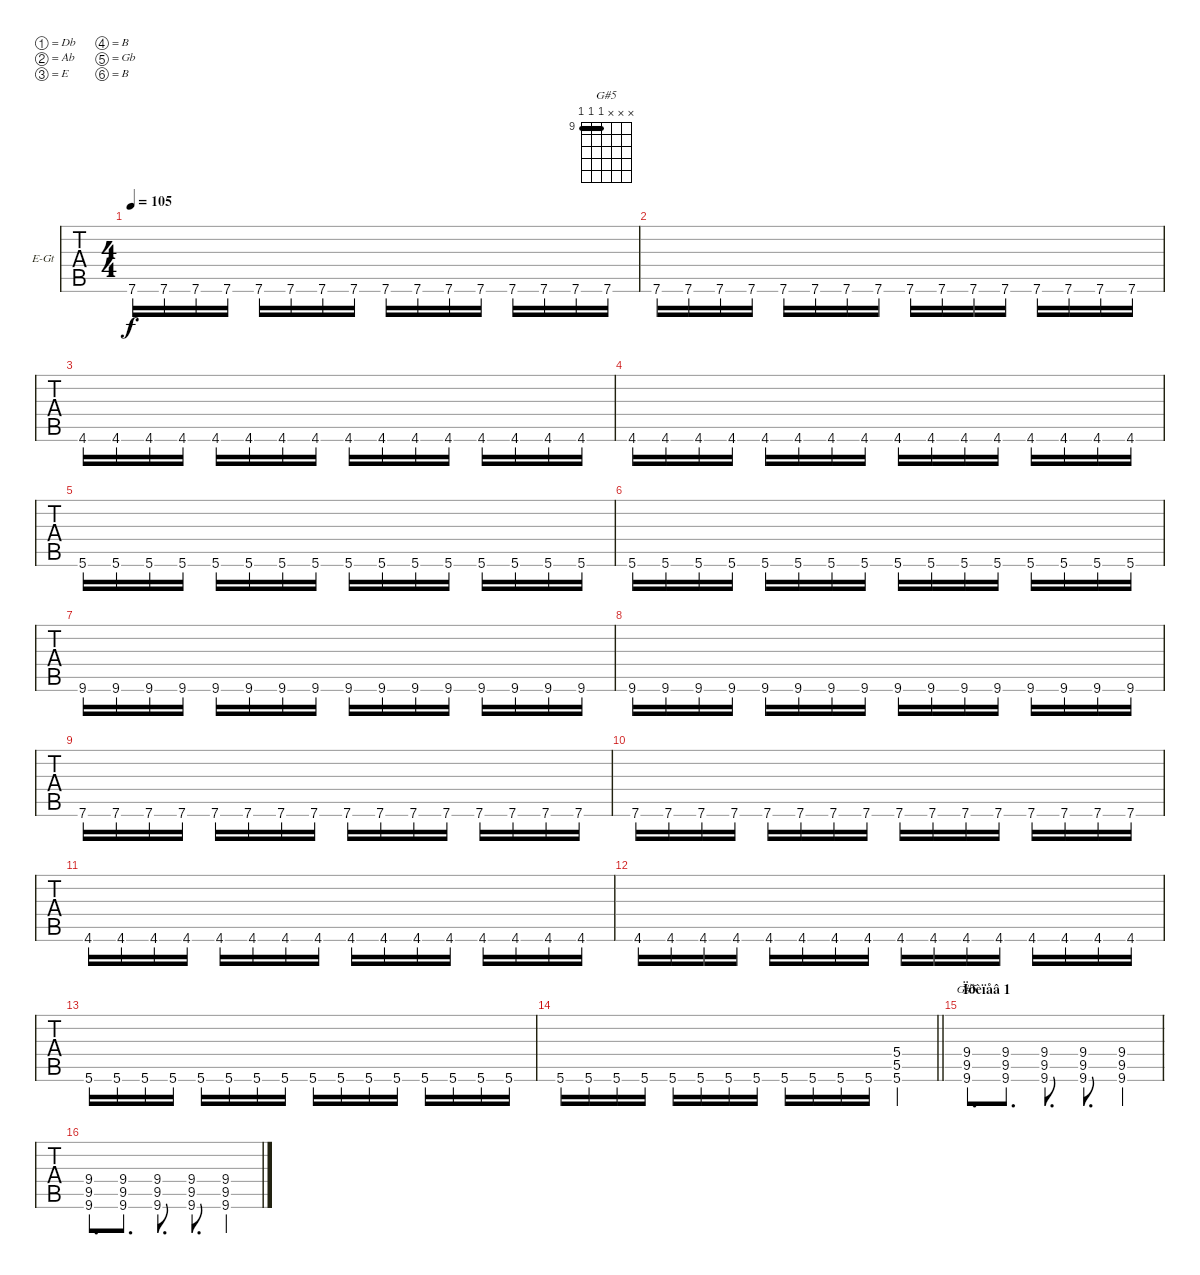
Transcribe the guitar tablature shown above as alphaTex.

\bracketExtendMode groupsimilarinstruments
\firstSystemTrackNameOrientation horizontal
\otherSystemsTrackNameOrientation horizontal
\track ("E-Gt 2" "E-Gt") {instrument distortionguitar}
\staff {tabs}
\tuning (Db4 Ab3 E3 B2 Gb2 B1)
\chord ("G#5" x x x 9 9 9) {firstfret 9 barre (9 9)}
\ts (4 4)
\tempo 105
\clef g2
\ks c
7.6.16{dy f} 7.6.16 7.6.16 7.6.16 7.6.16 7.6.16 7.6.16 7.6.16 7.6.16 7.6.16 7.6.16 7.6.16 7.6.16 7.6.16 7.6.16 7.6.16 |
7.6.16 7.6.16 7.6.16 7.6.16 7.6.16 7.6.16 7.6.16 7.6.16 7.6.16 7.6.16 7.6.16 7.6.16 7.6.16 7.6.16 7.6.16 7.6.16 |
4.6.16 4.6.16 4.6.16 4.6.16 4.6.16 4.6.16 4.6.16 4.6.16 4.6.16 4.6.16 4.6.16 4.6.16 4.6.16 4.6.16 4.6.16 4.6.16 |
4.6.16 4.6.16 4.6.16 4.6.16 4.6.16 4.6.16 4.6.16 4.6.16 4.6.16 4.6.16 4.6.16 4.6.16 4.6.16 4.6.16 4.6.16 4.6.16 |
5.6.16 5.6.16 5.6.16 5.6.16 5.6.16 5.6.16 5.6.16 5.6.16 5.6.16 5.6.16 5.6.16 5.6.16 5.6.16 5.6.16 5.6.16 5.6.16 |
5.6.16 5.6.16 5.6.16 5.6.16 5.6.16 5.6.16 5.6.16 5.6.16 5.6.16 5.6.16 5.6.16 5.6.16 5.6.16 5.6.16 5.6.16 5.6.16 |
9.6.16 9.6.16 9.6.16 9.6.16 9.6.16 9.6.16 9.6.16 9.6.16 9.6.16 9.6.16 9.6.16 9.6.16 9.6.16 9.6.16 9.6.16 9.6.16 |
9.6.16 9.6.16 9.6.16 9.6.16 9.6.16 9.6.16 9.6.16 9.6.16 9.6.16 9.6.16 9.6.16 9.6.16 9.6.16 9.6.16 9.6.16 9.6.16 |
7.6.16 7.6.16 7.6.16 7.6.16 7.6.16 7.6.16 7.6.16 7.6.16 7.6.16 7.6.16 7.6.16 7.6.16 7.6.16 7.6.16 7.6.16 7.6.16 |
7.6.16 7.6.16 7.6.16 7.6.16 7.6.16 7.6.16 7.6.16 7.6.16 7.6.16 7.6.16 7.6.16 7.6.16 7.6.16 7.6.16 7.6.16 7.6.16 |
4.6.16 4.6.16 4.6.16 4.6.16 4.6.16 4.6.16 4.6.16 4.6.16 4.6.16 4.6.16 4.6.16 4.6.16 4.6.16 4.6.16 4.6.16 4.6.16 |
4.6.16 4.6.16 4.6.16 4.6.16 4.6.16 4.6.16 4.6.16 4.6.16 4.6.16 4.6.16 4.6.16 4.6.16 4.6.16 4.6.16 4.6.16 4.6.16 |
5.6.16 5.6.16 5.6.16 5.6.16 5.6.16 5.6.16 5.6.16 5.6.16 5.6.16 5.6.16 5.6.16 5.6.16 5.6.16 5.6.16 5.6.16 5.6.16 |
\barLineRight lightlight
5.6.16 5.6.16 5.6.16 5.6.16 5.6.16 5.6.16 5.6.16 5.6.16 5.6.16 5.6.16 5.6.16 5.6.16 (5.4 5.5 5.6).4 |
\section ("" "Ïðèïåâ 1")
(9.4 9.5 9.6).8{d ch "G#5"} (9.4 9.5 9.6).8{d} (9.4 9.5 9.6).8{d} (9.4 9.5 9.6).8{d} (9.4 9.5 9.6).4 |
(9.4 9.5 9.6).8{d} (9.4 9.5 9.6).8{d} (9.4 9.5 9.6).8{d} (9.4 9.5 9.6).8{d} (9.4 9.5 9.6).4
